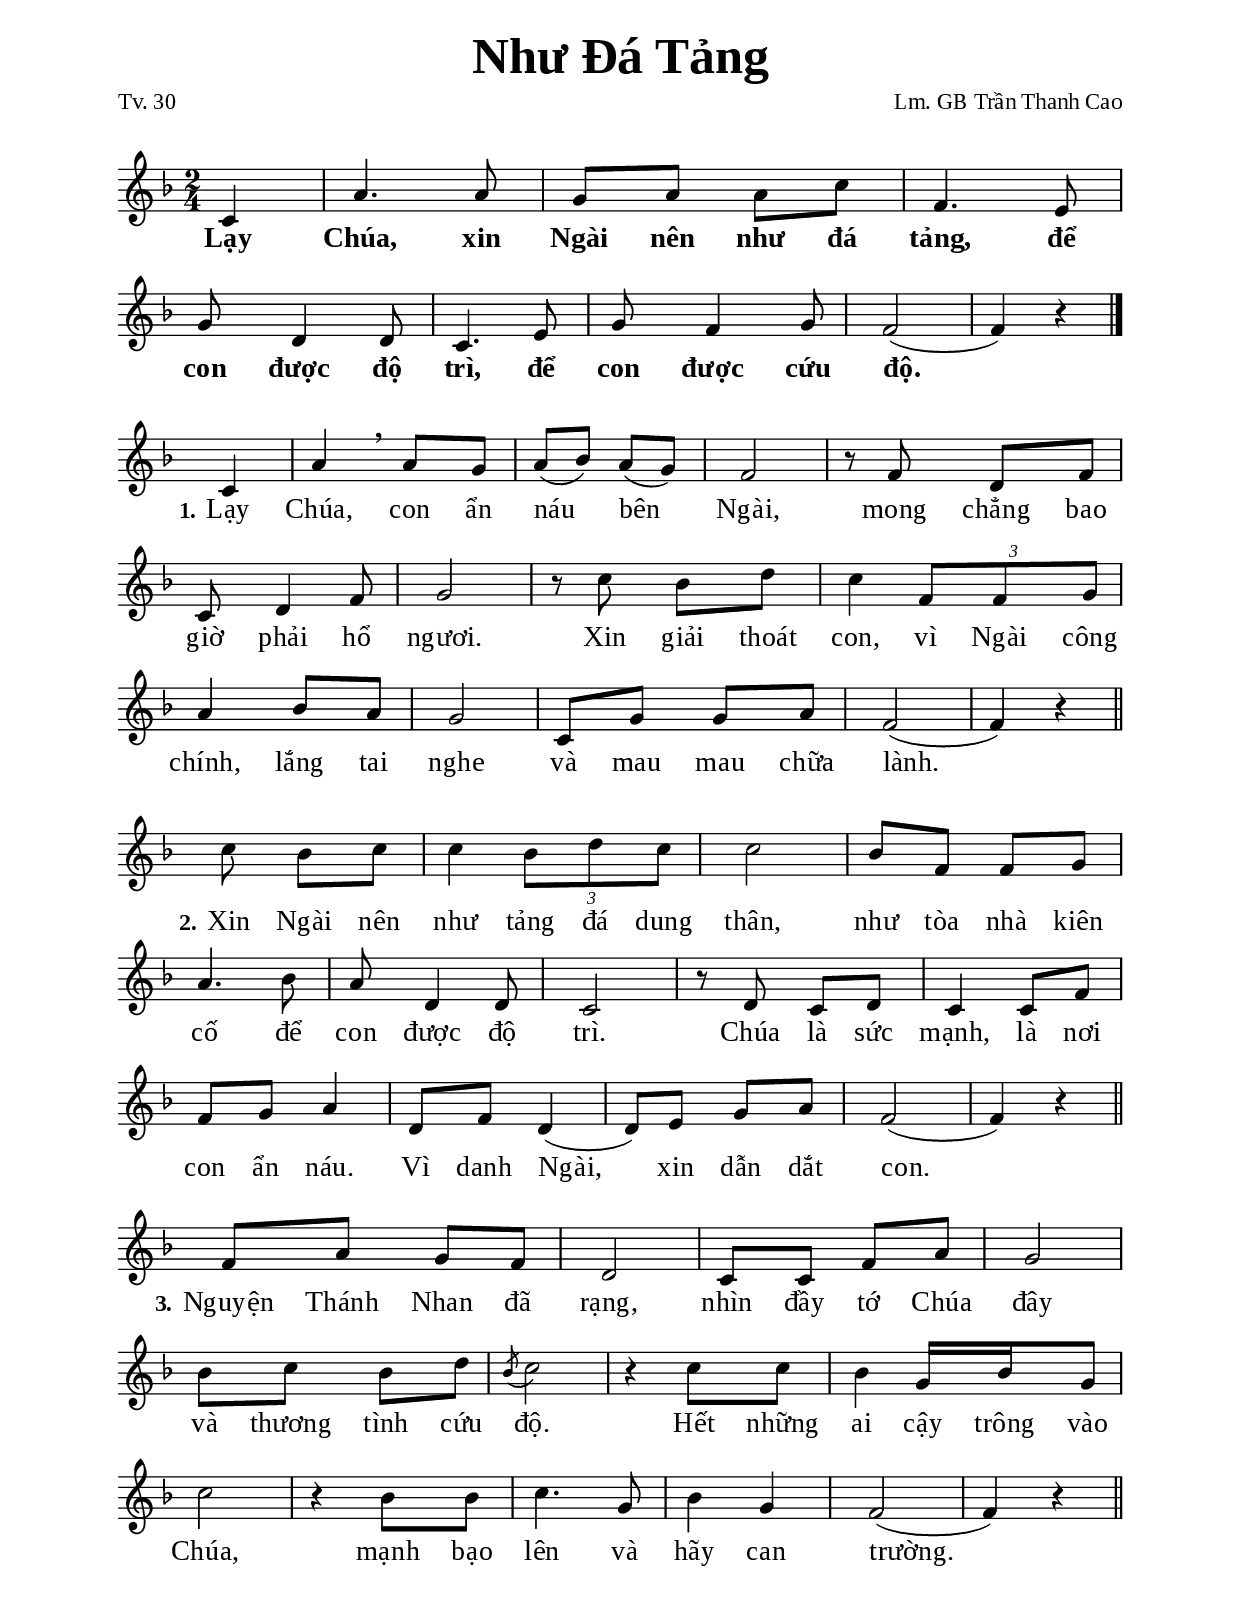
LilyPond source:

% Cài đặt chung
\version "2.22.1"
\include "english.ly"

\header {
  title = \markup { \fontsize #3 "Như Đá Tảng" }
  poet = "Tv. 30"
  composer = "Lm. GB Trần Thanh Cao"
  arranger = " "
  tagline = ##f
}

\paper {
  #(set-paper-size "a4")
  top-margin = 10\mm
  bottom-margin = 10\mm
  left-margin = 20\mm
  right-margin = 20\mm
  indent = #0
  #(define fonts
    (make-pango-font-tree
      "Liberation Serif"
      "Liberation Serif"
      "Liberation Serif"
      (/ 20 20)))
  page-count = #1
}

% Nhạc điệp khúc
nhacDiepKhuc = \relative c' {
  \partial 4 c4 |
  a'4. a8 |
  g a a c |
  f,4. e8 |
  g d4 d8 |
  c4. e8 |
  g f4 g8 |
  f2 _( |
  f4) r \bar "|."
}

% Nhạc phiên khúc
nhacPhienKhucMot = \relative c' {
  \partial 4 c4 |
  a' \breathe a8 g |
  a (bf) a (g) |
  f2 |
  r8 f d f |
  c d4 f8 |
  g2 |
  r8 c bf d |
  c4 \tuplet 3/2 { f,8 f g } |
  a4 bf8 a |
  g2 |
  c,8 g' g a |
  f2 ( |
  f4) r \bar "||"
}

nhacPhienKhucHai = \relative c'' {
  \partial 4. c8 bf c |
  c4 \tuplet 3/2 { bf8 d c } |
  c2 |
  bf8 f f g |
  a4. bf8 |
  a d,4 d8 |
  c2 |
  r8 d c d |
  c4 c8 f |
  f g a4 |
  d,8 f d4 ( |
  d8) e g a |
  f2 ( |
  f4) r \bar "||"
}

nhacPhienKhucBa = \relative c' {
  f8 a g f |
  d2 |
  c8 c f a |
  g2 |
  bf8 c bf d |
  \acciaccatura bf8 c2 |
  r4 c8 c |
  bf4 g16 bf g8 |
  c2 |
  r4 bf8 bf |
  c4. g8 |
  bf4 g |
  f2 ( |
  f4) r \bar "||"
}

% Lời điệp khúc
loiDiepKhuc = \lyricmode {
  Lạy Chúa, xin Ngài nên như đá tảng,
  để con được độ trì,
  để con được cứu độ.
}

% Lời phiên khúc
loiPhienKhucMot = \lyricmode {
  \set stanza = #"1."
  Lạy Chúa, con ẩn náu bên Ngài,
  mong chẳng bao giờ phải hổ ngươi.
  Xin giải thoát con, vì Ngài công chính,
  lắng tai nghe và mau mau chữa lành.
}

loiPhienKhucHai = \lyricmode {
  \set stanza = #"2."
  Xin Ngài nên như tảng đá dung thân,
  như tòa nhà kiên cố để con được độ trì.
  Chúa là sức mạnh, là nơi con ẩn náu.
  Vì danh Ngài, xin dẫn dắt con.
}

loiPhienKhucBa = \lyricmode {
  \set stanza = #"3."
  Nguyện Thánh Nhan đã rạng, nhìn đầy tớ Chúa đây
  và thương tình cứu độ.
  Hết những ai cậy trông vào Chúa,
  mạnh bạo lên và hãy can trường.
}


% Dàn trang
\score {
  \new ChoirStaff <<
    \new Staff = diepKhuc \with {
        \consists "Merge_rests_engraver"
        %\magnifyStaff #(magstep +1)
      }
      <<
      \new Voice = beSop {
        \key f \major \time 2/4 \nhacDiepKhuc
      }
    >>
    \new Lyrics \lyricsto beSop \loiDiepKhuc
  >>
  \layout {
    \override Lyrics.LyricText.font-series = #'bold
    \override Lyrics.LyricText.font-size = #+2
    \override Lyrics.LyricSpace.minimum-distance = #4.0
    \override Score.BarNumber.break-visibility = ##(#f #f #f)
    \override Score.SpacingSpanner.uniform-stretching = ##t
  }
}

\score {
  \new ChoirStaff <<
    \new Staff = phienKhuc \with {
        %\magnifyStaff #(magstep +1)
      }
      <<
      \new Voice = beSop {
        \key f \major \time 2/4 \nhacPhienKhucMot
      }
    >>
    \new Lyrics \lyricsto beSop \loiPhienKhucMot
  >>
  \layout {
    \override Staff.TimeSignature.transparent = ##t
    \override Lyrics.LyricText.font-size = #+2
    \override Lyrics.LyricSpace.minimum-distance = #3.3
    \override Score.BarNumber.break-visibility = ##(#f #f #f)
    \override Score.SpacingSpanner.uniform-stretching = ##t
  }
}

\score {
  \new ChoirStaff <<
    \new Staff = phienKhuc \with {
        %\magnifyStaff #(magstep +1)
      }
      <<
      \new Voice = beSop {
        \key f \major \time 2/4 \nhacPhienKhucHai
      }
    >>
    \new Lyrics \lyricsto beSop \loiPhienKhucHai
  >>
  \layout {
    \override Staff.TimeSignature.transparent = ##t
    \override Lyrics.LyricText.font-size = #+2
    \override Lyrics.LyricSpace.minimum-distance = #2.5
    \override Score.BarNumber.break-visibility = ##(#f #f #f)
    \override Score.SpacingSpanner.uniform-stretching = ##t
  }
}

\score {
  \new ChoirStaff <<
    \new Staff = phienKhuc \with {
        %\magnifyStaff #(magstep +1)
      }
      <<
      \new Voice = beSop {
        \key f \major \time 2/4 \nhacPhienKhucBa
      }
    >>
    \new Lyrics \lyricsto beSop \loiPhienKhucBa
  >>
  \layout {
    \override Staff.TimeSignature.transparent = ##t
    \override Lyrics.LyricText.font-size = #+2
    \override Lyrics.LyricSpace.minimum-distance = #3.0
    \override Score.BarNumber.break-visibility = ##(#f #f #f)
    \override Score.SpacingSpanner.uniform-stretching = ##t
  }
}
